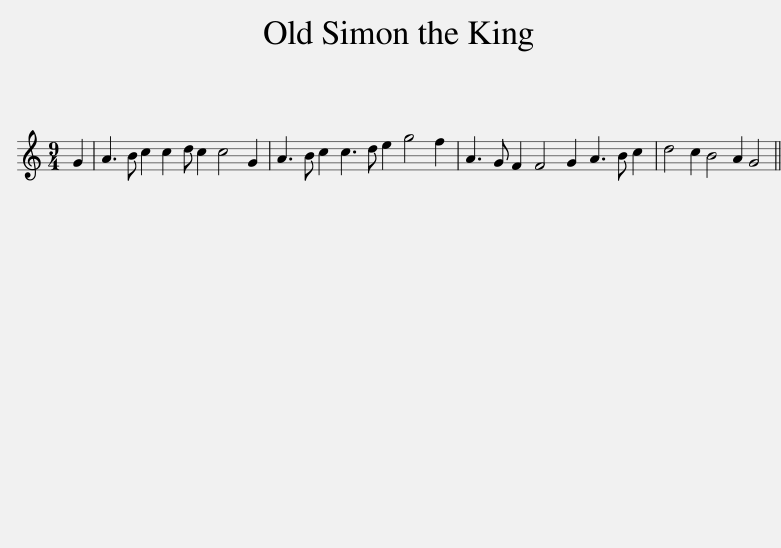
X:1
L:1/8
M:9/4
I:linebreak $
K:C
V:1 treble
V:1
 G2 | A3 B c2 c2 d c2 c4 G2 | A3 B c2 c3 d e2 g4 f2 | A3 G F2 F4 G2 A3 B c2 | d4 c2 B4 A2 G4 || %5
